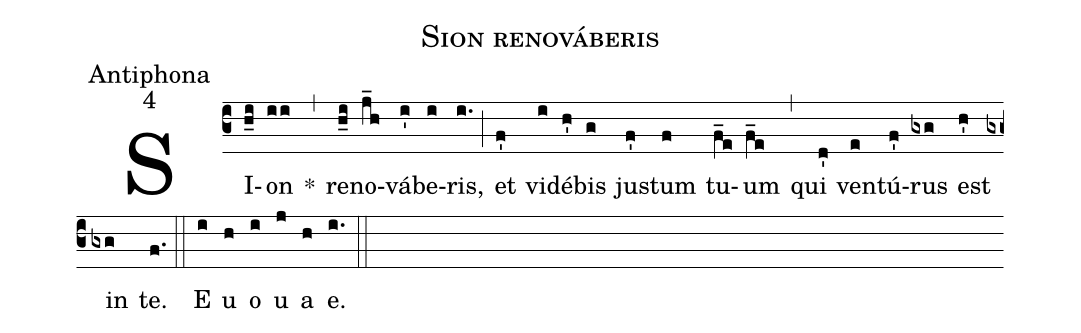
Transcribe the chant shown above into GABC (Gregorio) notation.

name:Sion renováberis;
office-part:Antiphona;
mode:4;
%%
(c3) SI(h_i)on(ii) *(,) re(h_i)no(j_h)vá(i')be(i)ris,(i.) (;) et(f') vi(i)dé(h')bis(g) ju(f')stum(f) tu(f_e)um(f_e) (,) qui(d') ven(e)tú(f')rus(gxg) est(h') in(gxg) te.(f.) (::) E(i) u(h) o(i) u(j) a(h) e.(i.) (::)
